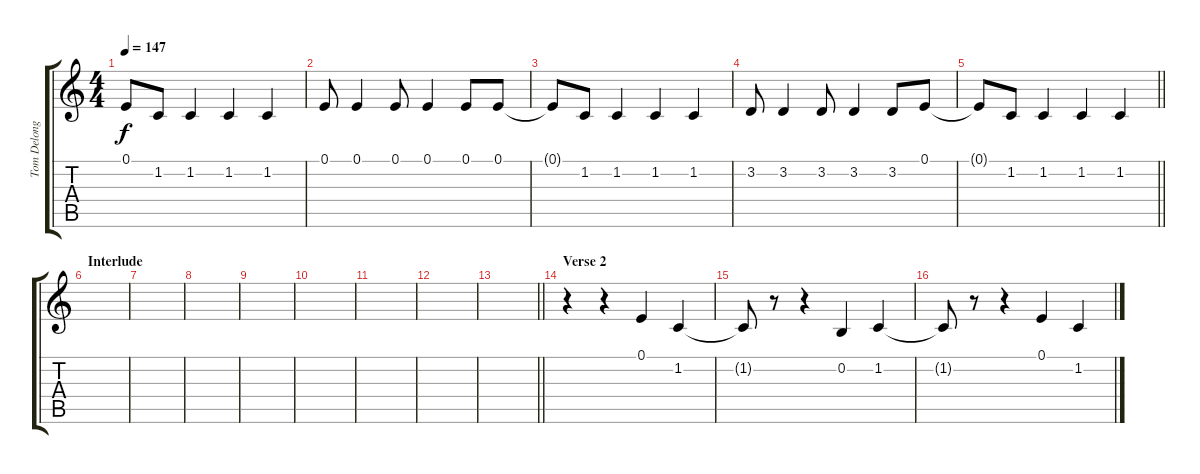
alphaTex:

\track ("Tom Delonge - Vocals" "Tom Delong") {instrument altosax}
\staff {score tabs}
\tuning (E4 B3 G3 D3 A2 E2) {hide}
\ts (4 4)
\tempo 147
\clef g2
\ks c
0.1{t}.8{dy f} 1.2.8 1.2.4 1.2.4 1.2.4 |
0.1.8 0.1.4 0.1.8 0.1.4 0.1.8 0.1.8 |
0.1{t}.8 1.2.8 1.2.4 1.2.4 1.2.4 |
3.2.8 3.2.4 3.2.8 3.2.4 3.2.8 0.1.8 |
\barLineRight lightlight
0.1{t}.8 1.2.8 1.2.4 1.2.4 1.2.4 |
\section ("" "Interlude")
|
|
|
|
|
|
|
\barLineRight lightlight
|
\section ("" "Verse 2")
r.4 r.4 0.1.4 1.2.4 |
1.2{t}.8 r.8 r.4 0.2.4 1.2.4 |
1.2{t}.8 r.8 r.4 0.1.4 1.2.4
